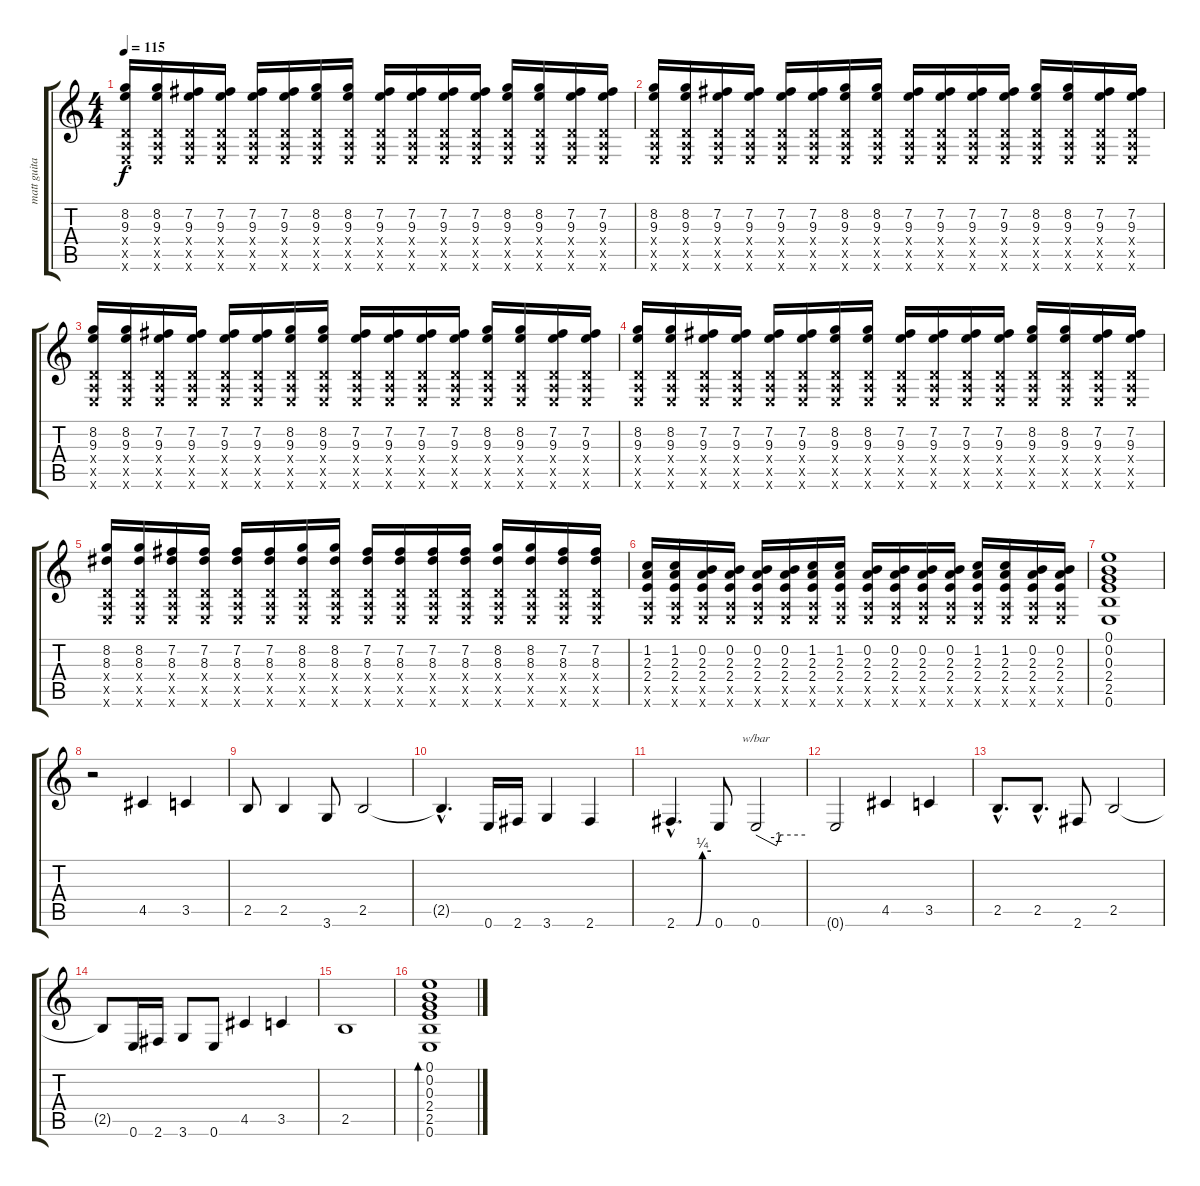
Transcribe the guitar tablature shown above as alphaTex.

\track ("matt guitare" "matt guita") {instrument distortionguitar}
\staff {score tabs}
\tuning (E4 B3 G3 D3 A2 E2) {hide}
\ts (4 4)
\tempo 115
\clef g2
\ks c
(8.2 9.3 0.4{x} 0.5{x} 0.6{x}).16{dy f volume 13 instrument distortionguitar} (8.2 9.3 0.4{x} 0.5{x} 0.6{x}).16 (7.2 9.3 0.4{x} 0.5{x} 0.6{x}).16 (7.2 9.3 0.4{x} 0.5{x} 0.6{x}).16 (7.2 9.3 0.4{x} 0.5{x} 0.6{x}).16 (7.2 9.3 0.4{x} 0.5{x} 0.6{x}).16 (8.2 9.3 0.4{x} 0.5{x} 0.6{x}).16 (8.2 9.3 0.4{x} 0.5{x} 0.6{x}).16 (7.2 9.3 0.4{x} 0.5{x} 0.6{x}).16 (7.2 9.3 0.4{x} 0.5{x} 0.6{x}).16 (7.2 9.3 0.4{x} 0.5{x} 0.6{x}).16 (7.2 9.3 0.4{x} 0.5{x} 0.6{x}).16 (8.2 9.3 0.4{x} 0.5{x} 0.6{x}).16 (8.2 9.3 0.4{x} 0.5{x} 0.6{x}).16 (7.2 9.3 0.4{x} 0.5{x} 0.6{x}).16 (7.2 9.3 0.4{x} 0.5{x} 0.6{x}).16 |
(8.2 9.3 0.4{x} 0.5{x} 0.6{x}).16 (8.2 9.3 0.4{x} 0.5{x} 0.6{x}).16 (7.2 9.3 0.4{x} 0.5{x} 0.6{x}).16 (7.2 9.3 0.4{x} 0.5{x} 0.6{x}).16 (7.2 9.3 0.4{x} 0.5{x} 0.6{x}).16 (7.2 9.3 0.4{x} 0.5{x} 0.6{x}).16 (8.2 9.3 0.4{x} 0.5{x} 0.6{x}).16 (8.2 9.3 0.4{x} 0.5{x} 0.6{x}).16 (7.2 9.3 0.4{x} 0.5{x} 0.6{x}).16 (7.2 9.3 0.4{x} 0.5{x} 0.6{x}).16 (7.2 9.3 0.4{x} 0.5{x} 0.6{x}).16 (7.2 9.3 0.4{x} 0.5{x} 0.6{x}).16 (8.2 9.3 0.4{x} 0.5{x} 0.6{x}).16 (8.2 9.3 0.4{x} 0.5{x} 0.6{x}).16 (7.2 9.3 0.4{x} 0.5{x} 0.6{x}).16 (7.2 9.3 0.4{x} 0.5{x} 0.6{x}).16 |
(8.2 9.3 0.4{x} 0.5{x} 0.6{x}).16 (8.2 9.3 0.4{x} 0.5{x} 0.6{x}).16 (7.2 9.3 0.4{x} 0.5{x} 0.6{x}).16 (7.2 9.3 0.4{x} 0.5{x} 0.6{x}).16 (7.2 9.3 0.4{x} 0.5{x} 0.6{x}).16 (7.2 9.3 0.4{x} 0.5{x} 0.6{x}).16 (8.2 9.3 0.4{x} 0.5{x} 0.6{x}).16 (8.2 9.3 0.4{x} 0.5{x} 0.6{x}).16 (7.2 9.3 0.4{x} 0.5{x} 0.6{x}).16 (7.2 9.3 0.4{x} 0.5{x} 0.6{x}).16 (7.2 9.3 0.4{x} 0.5{x} 0.6{x}).16 (7.2 9.3 0.4{x} 0.5{x} 0.6{x}).16 (8.2 9.3 0.4{x} 0.5{x} 0.6{x}).16 (8.2 9.3 0.4{x} 0.5{x} 0.6{x}).16 (7.2 9.3 0.4{x} 0.5{x} 0.6{x}).16 (7.2 9.3 0.4{x} 0.5{x} 0.6{x}).16 |
(8.2 9.3 0.4{x} 0.5{x} 0.6{x}).16 (8.2 9.3 0.4{x} 0.5{x} 0.6{x}).16 (7.2 9.3 0.4{x} 0.5{x} 0.6{x}).16 (7.2 9.3 0.4{x} 0.5{x} 0.6{x}).16 (7.2 9.3 0.4{x} 0.5{x} 0.6{x}).16 (7.2 9.3 0.4{x} 0.5{x} 0.6{x}).16 (8.2 9.3 0.4{x} 0.5{x} 0.6{x}).16 (8.2 9.3 0.4{x} 0.5{x} 0.6{x}).16 (7.2 9.3 0.4{x} 0.5{x} 0.6{x}).16 (7.2 9.3 0.4{x} 0.5{x} 0.6{x}).16 (7.2 9.3 0.4{x} 0.5{x} 0.6{x}).16 (7.2 9.3 0.4{x} 0.5{x} 0.6{x}).16 (8.2 9.3 0.4{x} 0.5{x} 0.6{x}).16 (8.2 9.3 0.4{x} 0.5{x} 0.6{x}).16 (7.2 9.3 0.4{x} 0.5{x} 0.6{x}).16 (7.2 9.3 0.4{x} 0.5{x} 0.6{x}).16 |
(8.2 8.3 0.4{x} 0.5{x} 0.6{x}).16 (8.2 8.3 0.4{x} 0.5{x} 0.6{x}).16 (7.2 8.3 0.4{x} 0.5{x} 0.6{x}).16 (7.2 8.3 0.4{x} 0.5{x} 0.6{x}).16 (7.2 8.3 0.4{x} 0.5{x} 0.6{x}).16 (7.2 8.3 0.4{x} 0.5{x} 0.6{x}).16 (8.2 8.3 0.4{x} 0.5{x} 0.6{x}).16 (8.2 8.3 0.4{x} 0.5{x} 0.6{x}).16 (7.2 8.3 0.4{x} 0.5{x} 0.6{x}).16 (7.2 8.3 0.4{x} 0.5{x} 0.6{x}).16 (7.2 8.3 0.4{x} 0.5{x} 0.6{x}).16 (7.2 8.3 0.4{x} 0.5{x} 0.6{x}).16 (8.2 8.3 0.4{x} 0.5{x} 0.6{x}).16 (8.2 8.3 0.4{x} 0.5{x} 0.6{x}).16 (7.2 8.3 0.4{x} 0.5{x} 0.6{x}).16 (7.2 8.3 0.4{x} 0.5{x} 0.6{x}).16 |
(1.2 2.3 2.4 0.5{x} 0.6{x}).16 (1.2 2.3 2.4 0.5{x} 0.6{x}).16 (0.2 2.3 2.4 0.5{x} 0.6{x}).16 (0.2 2.3 2.4 0.5{x} 0.6{x}).16 (0.2 2.3 2.4 0.5{x} 0.6{x}).16 (0.2 2.3 2.4 0.5{x} 0.6{x}).16 (1.2 2.3 2.4 0.5{x} 0.6{x}).16 (1.2 2.3 2.4 0.5{x} 0.6{x}).16 (0.2 2.3 2.4 0.5{x} 0.6{x}).16 (0.2 2.3 2.4 0.5{x} 0.6{x}).16 (0.2 2.3 2.4 0.5{x} 0.6{x}).16 (0.2 2.3 2.4 0.5{x} 0.6{x}).16 (1.2 2.3 2.4 0.5{x} 0.6{x}).16 (1.2 2.3 2.4 0.5{x} 0.6{x}).16 (0.2 2.3 2.4 0.5{x} 0.6{x}).16 (0.2 2.3 2.4 0.5{x} 0.6{x}).16 |
(0.1 0.2 0.3 2.4 2.5 0.6).1{volume 11 instrument acousticguitarsteel} |
r.2{volume 14 instrument electricguitarjazz} 4.5.4 3.5.4 |
2.5.8 2.5.4 3.6.8 2.5.2 |
2.5{hac t}.4{d} 0.6.16 2.6.16 3.6.4 2.6.4 |
2.6{be (custom 0 0 30 0 34 0 45 1 60 1) hac}.4{d} 0.6.8 0.6.2{tbe (custom default 0 0 25 -4 30 0 60 0)} |
0.6{t}.2 4.5.4 3.5.4 |
2.5{hac}.8{d} 2.5{hac}.8{d} 2.6.8 2.5.2 |
2.5{t}.8 0.6.16 2.6.16 3.6.8 0.6.8 4.5.4 3.5.4 |
2.5.1 |
(0.1 0.2 0.3 2.4 2.5 0.6).1{bd 240 volume 14 instrument acousticguitarsteel}
